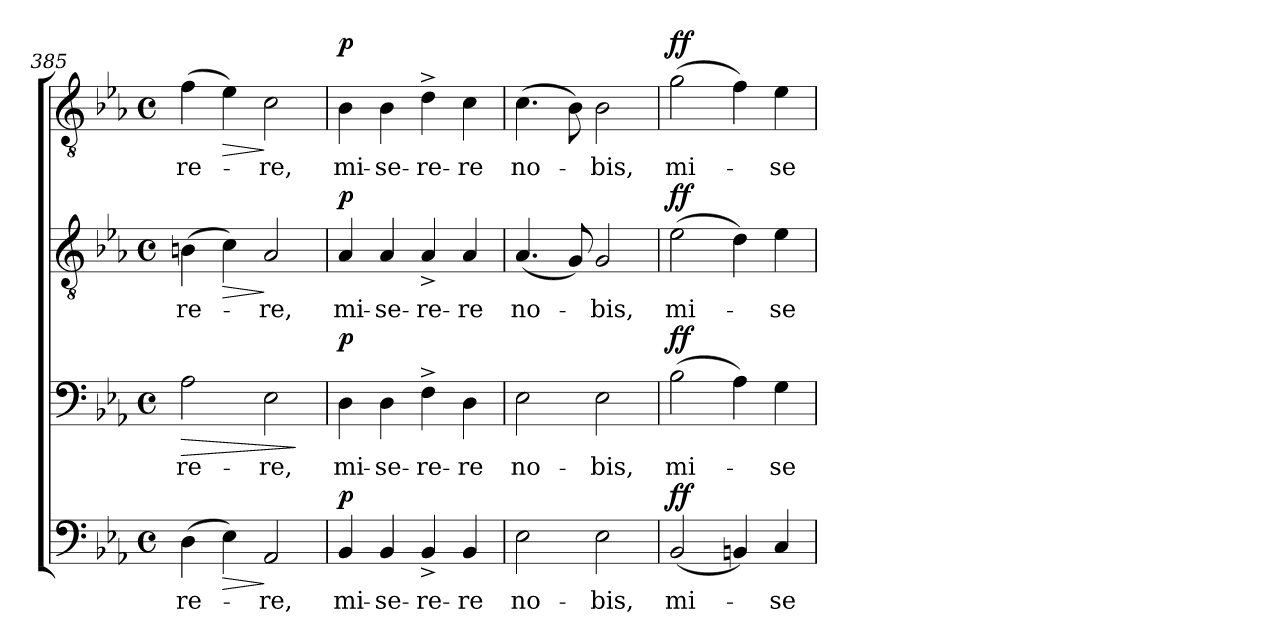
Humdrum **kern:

**kern	**text	**dynam	**kern	**text	**dynam	**kern	**text	**dynam	**kern	**text	**dynam
*part4	*part4	*part4	*part3	*part3	*part3	*part2	*part2	*part2	*part1	*part1	*part1
*staff4	*staff4	*staff4	*staff3	*staff3	*staff3	*staff2	*staff2	*staff2	*staff1	*staff1	*staff1
*clefF4	*	*	*clefF4	*	*	*clefGv2	*	*	*clefGv2	*	*
*k[b-e-a-]	*	*	*k[b-e-a-]	*	*	*k[b-e-a-]	*	*	*k[b-e-a-]	*	*
*E-:	*	*	*E-:	*	*	*E-:	*	*	*E-:	*	*
*M4/4	*	*	*M4/4	*	*	*M4/4	*	*	*M4/4	*	*
*met(c)	*	*	*met(c)	*	*	*met(c)	*	*	*met(c)	*	*
=385	=385	=385	=385	=385	=385	=385	=385	=385	=385	=385	=385
!	!LO:LY:b	!	!	!LO:LY:b	!LO:HP:b	!	!LO:LY:b	!	!	!LO:LY:b	!
(>4D\	-re-	.	2A-\	-re-	>	(>4Bn\	-re-	.	(>4f\	-re-	.
!	!	!LO:HP:b	!	!	!	!	!	!LO:HP:b	!	!	!LO:HP:b
4E-\)	.	>	.	.	.	4c\)	.	>	4e-\)	.	>
!	!LO:LY:b	!	!	!LO:LY:b	!	!	!LO:LY:b	!	!	!LO:LY:b	!
2AA-/	-re,	]	2E-\	-re,	.	2A-/	-re,	]	2c\	-re,	]
.	.	.	.	.	]	.	.	.	.	.	.
=386	=386	=386	=386	=386	=386	=386	=386	=386	=386	=386	=386
!	!LO:LY:b	!LO:DY:a	!	!LO:LY:b	!LO:DY:a	!	!LO:LY:b	!LO:DY:a	!	!LO:LY:b	!LO:DY:a
4BB-/	mi-	p	4D\	mi-	p	4A-/	mi-	p	4B-\	mi-	p
!	!LO:LY:b	!	!	!LO:LY:b	!	!	!LO:LY:b	!	!	!LO:LY:b	!
4BB-/	-se-	.	4D\	-se-	.	4A-/	-se-	.	4B-\	-se-	.
!	!LO:LY:b	!	!	!LO:LY:b	!	!	!LO:LY:b	!	!	!LO:LY:b	!
4BB-^</	-re-	.	4F^>\	-re-	.	4A-^</	-re-	.	4d^>\	-re-	.
!	!LO:LY:b	!	!	!LO:LY:b	!	!	!LO:LY:b	!	!	!LO:LY:b	!
4BB-/	-re	.	4D\	-re	.	4A-/	-re	.	4c\	-re	.
=387	=387	=387	=387	=387	=387	=387	=387	=387	=387	=387	=387
!	!LO:LY:b	!	!	!LO:LY:b	!	!	!LO:LY:b	!	!	!LO:LY:b	!
2E-\	no-	.	2E-\	no-	.	(<4.A-/	no-	.	(>4.c\	no-	.
.	.	.	.	.	.	8G/)	.	.	8B-\)	.	.
!	!LO:LY:b	!	!	!LO:LY:b	!	!	!LO:LY:b	!	!	!LO:LY:b	!
2E-\	-bis,	.	2E-\	-bis,	.	2G/	-bis,	.	2B-\	-bis,	.
=388	=388	=388	=388	=388	=388	=388	=388	=388	=388	=388	=388
!	!LO:LY:b	!LO:DY:a	!	!LO:LY:b	!LO:DY:a	!	!LO:LY:b	!LO:DY:a	!	!LO:LY:b	!LO:DY:a
(<2BB-/	mi-	ff	(>2B-\	mi-	ff	(>2e-\	mi-	ff	(>2g\	mi-	ff
4BBn/)	.	.	4A-\)	.	.	4d\)	.	.	4f\)	.	.
!	!LO:LY:b	!	!	!LO:LY:b	!	!	!LO:LY:b	!	!	!LO:LY:b	!
4C/	-se-	.	4G\	-se-	.	4e-\	-se-	.	4e-\	-se-	.
=	=	=	=	=	=	=	=	=	=	=	=
*-	*-	*-	*-	*-	*-	*-	*-	*-	*-	*-	*-
